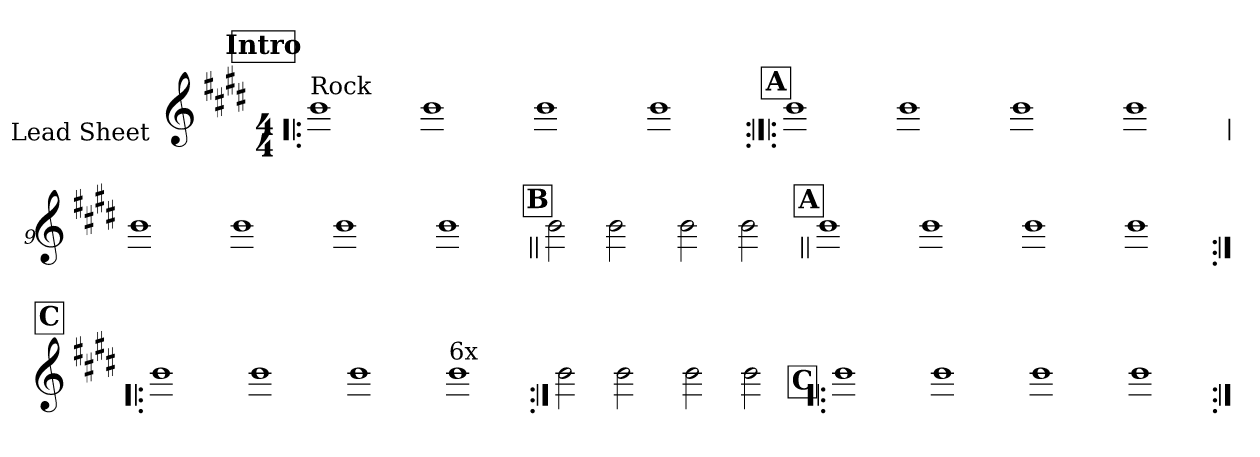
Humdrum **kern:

**kern
*part1
*staff1
*I"Lead Sheet
*stria0
*clefG2
*k[f#c#g#d#]
*E:
*M4/4
*MM105
!!LO:REH:place=s1:a:t=Intro
=1!|:
!LO:TX:a:t=Rock
1b
=2-
1b
=3-
1b
=4-
1b
!!LO:LB:g=z
!!LO:REH:place=s1:a:t=A
=5:|!|:
1b
=6-
1b
=7-
1b
=8-
1b
!!LO:LB:g=z
=9
1b
=10-
1b
=11-
1b
=12-
1b
!!LO:LB:g=z
!!LO:REH:place=s1:a:t=B
=13||
2b
2b
=14-
2b
2b
!!LO:LB:g=z
!!LO:REH:place=s1:a:t=A
=15||
1b
=16-
1b
=17-
1b
=18-
1b
!!LO:LB:g=z
!!LO:REH:place=s1:a:t=C
=19:|!|:
1b
=20-
1b
=21-
1b
=22-
!LO:TX:a:t=6x
1b
!!LO:LB:g=z
=23:|!
2b
2b
=24-
2b
2b
!!LO:LB:g=z
!!LO:REH:place=s1:a:t=C
=25!|:
1b
=26-
1b
=27-
1b
=28-
1b
=:|!
*-
